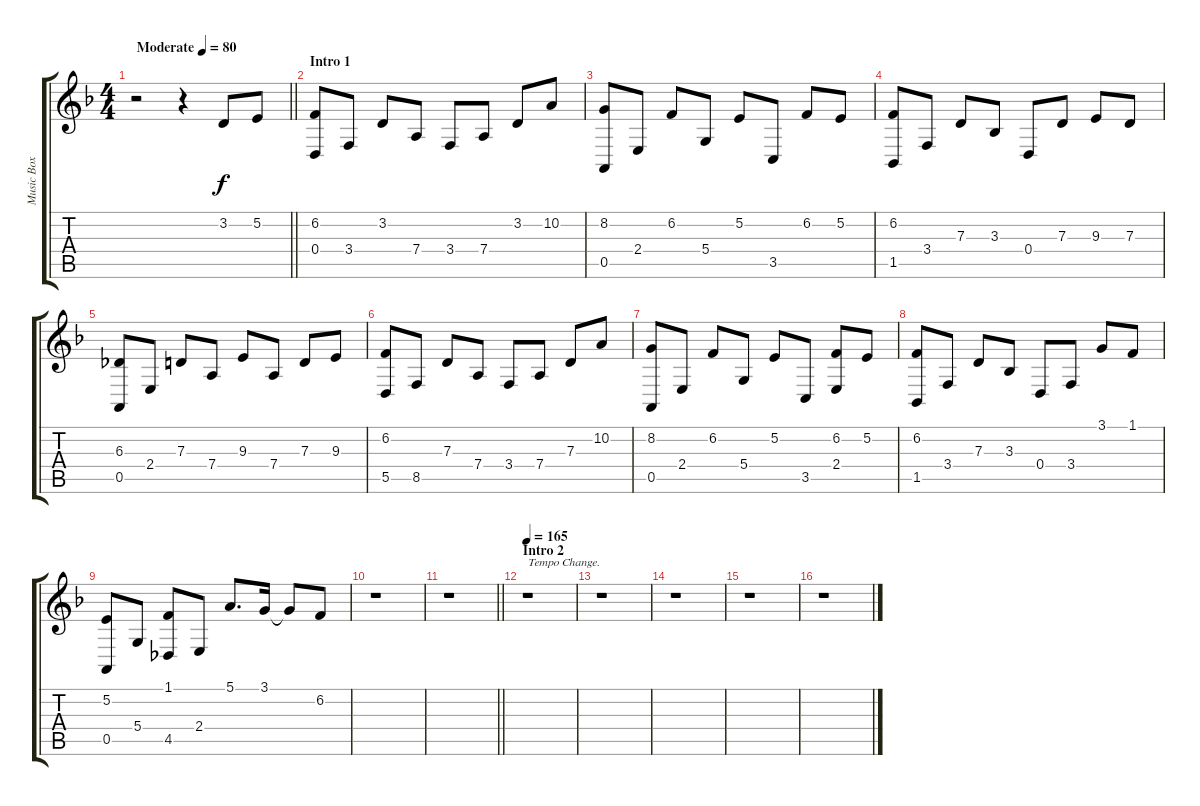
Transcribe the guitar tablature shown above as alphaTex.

\track ("Music Box" "Music Box") {instrument musicbox}
\staff {score tabs}
\tuning (E4 B3 G3 D3 A2 E2) {hide}
\ts (4 4)
\tempo (80 "Moderate")
\clef g2
\barLineRight lightlight
\ks dminor
r.2{dy f instrument musicbox} r.4 3.2.8 5.2.8 |
\section ("" "Intro 1")
(6.2 0.4).8 3.4.8 3.2.8 7.4.8 3.4.8 7.4.8 3.2.8 10.2.8 |
(8.2 0.5).8 2.4.8 6.2.8 5.4.8 5.2.8 3.5.8 6.2.8 5.2.8 |
(6.2 1.5).8 3.4.8 7.3.8 3.3.8 0.4.8 7.3.8 9.3.8 7.3.8 |
(6.3 0.5).8 2.4.8 7.3.8 7.4.8 9.3.8 7.4.8 7.3.8 9.3.8 |
(6.2 5.5).8 8.5.8 7.3.8 7.4.8 3.4.8 7.4.8 7.3.8 10.2.8 |
(8.2 0.5).8 2.4.8 6.2.8 5.4.8 5.2.8 3.5.8 (6.2 2.4).8 5.2.8 |
(6.2 1.5).8 3.4.8 7.3.8 3.3.8 0.4.8 3.4.8 3.1.8 1.1.8 |
(5.2 0.5).8 5.4.8 (1.1 4.5).8 2.4.8 5.1.8{d} 3.1.16 3.1{t}.8 6.2.8 |
r.1 |
\barLineRight lightlight
r.1 |
\section ("" "Intro 2")
\tempo 165
r.1{txt "Tempo Change."} |
r.1 |
r.1 |
r.1 |
r.1
